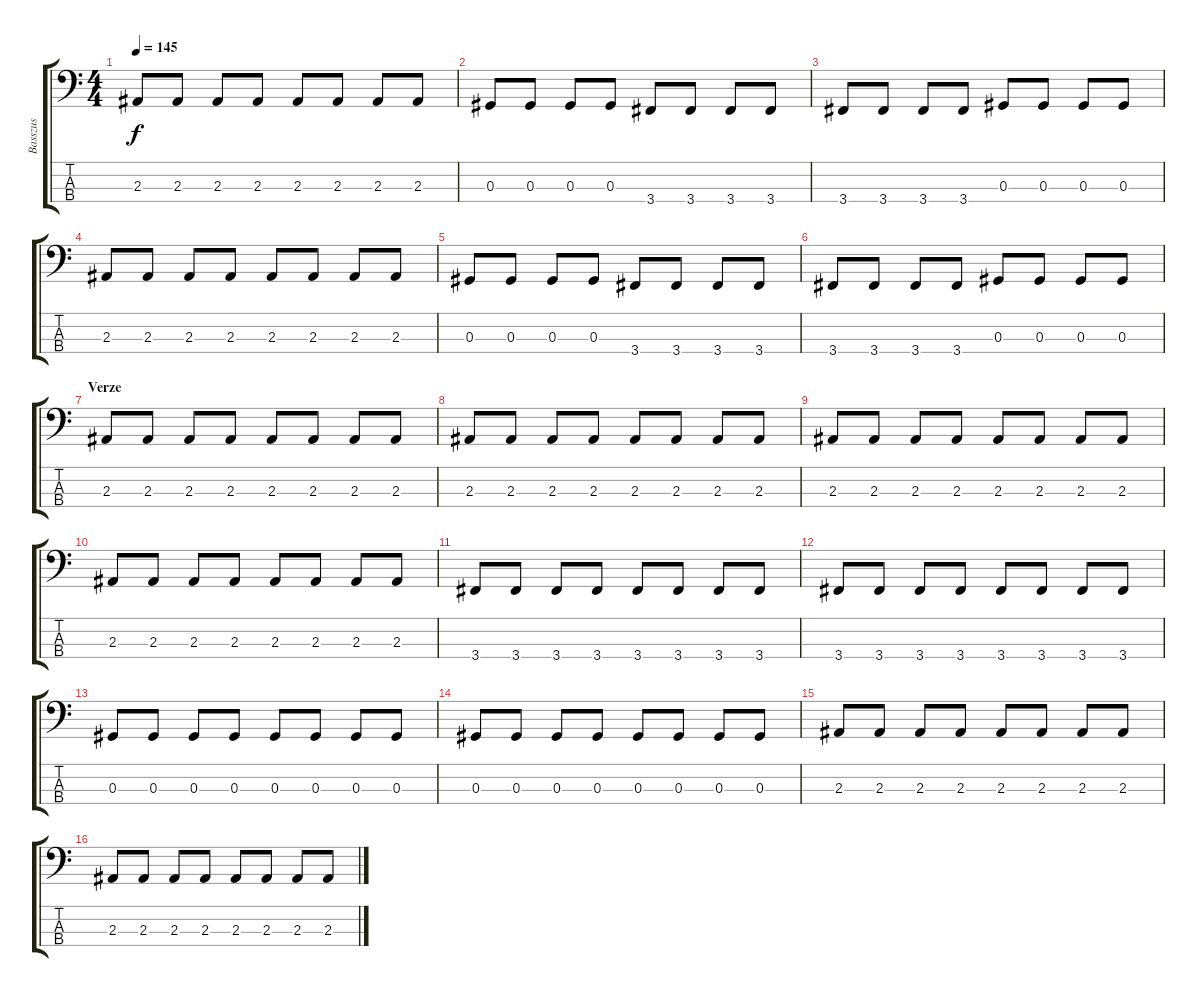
\track ("Basszus" "Basszus") {instrument electricbassfinger}
\staff {score tabs}
\tuning (Gb2 Db2 Ab1 Eb1) {hide}
\ts (4 4)
\tempo 145
\clef f4
\ks c
2.3.8{dy f} 2.3.8 2.3.8 2.3.8 2.3.8 2.3.8 2.3.8 2.3.8 |
0.3.8 0.3.8 0.3.8 0.3.8 3.4.8 3.4.8 3.4.8 3.4.8 |
3.4.8 3.4.8 3.4.8 3.4.8 0.3.8 0.3.8 0.3.8 0.3.8 |
2.3.8 2.3.8 2.3.8 2.3.8 2.3.8 2.3.8 2.3.8 2.3.8 |
0.3.8 0.3.8 0.3.8 0.3.8 3.4.8 3.4.8 3.4.8 3.4.8 |
3.4.8 3.4.8 3.4.8 3.4.8 0.3.8 0.3.8 0.3.8 0.3.8 |
\section ("" "Verze")
2.3.8 2.3.8 2.3.8 2.3.8 2.3.8 2.3.8 2.3.8 2.3.8 |
2.3.8 2.3.8 2.3.8 2.3.8 2.3.8 2.3.8 2.3.8 2.3.8 |
2.3.8 2.3.8 2.3.8 2.3.8 2.3.8 2.3.8 2.3.8 2.3.8 |
2.3.8 2.3.8 2.3.8 2.3.8 2.3.8 2.3.8 2.3.8 2.3.8 |
3.4.8 3.4.8 3.4.8 3.4.8 3.4.8 3.4.8 3.4.8 3.4.8 |
3.4.8 3.4.8 3.4.8 3.4.8 3.4.8 3.4.8 3.4.8 3.4.8 |
0.3.8 0.3.8 0.3.8 0.3.8 0.3.8 0.3.8 0.3.8 0.3.8 |
0.3.8 0.3.8 0.3.8 0.3.8 0.3.8 0.3.8 0.3.8 0.3.8 |
2.3.8 2.3.8 2.3.8 2.3.8 2.3.8 2.3.8 2.3.8 2.3.8 |
2.3.8 2.3.8 2.3.8 2.3.8 2.3.8 2.3.8 2.3.8 2.3.8
